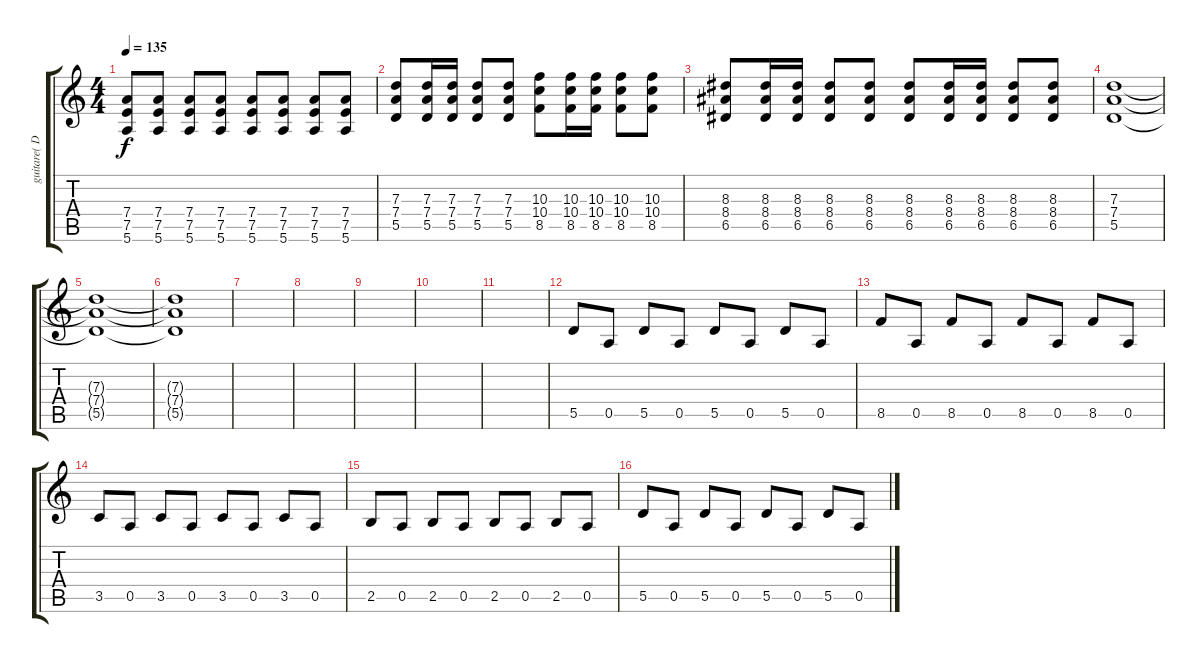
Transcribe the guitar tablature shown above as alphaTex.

\track ("guitare( Dave )" "guitare( D") {instrument distortionguitar}
\staff {score tabs}
\tuning (E4 B3 G3 D3 A2 E2) {hide}
\ts (4 4)
\tempo 135
\clef g2
\ks c
(7.4 7.5 5.6).8{dy f} (7.4 7.5 5.6).8 (7.4 7.5 5.6).8 (7.4 7.5 5.6).8 (7.4 7.5 5.6).8 (7.4 7.5 5.6).8 (7.4 7.5 5.6).8 (7.4 7.5 5.6).8 |
(7.3 7.4 5.5).8 (7.3 7.4 5.5).16 (7.3 7.4 5.5).16 (7.3 7.4 5.5).8 (7.3 7.4 5.5).8 (10.3 10.4 8.5).8 (10.3 10.4 8.5).16 (10.3 10.4 8.5).16 (10.3 10.4 8.5).8 (10.3 10.4 8.5).8 |
(8.3 8.4 6.5).8 (8.3 8.4 6.5).16 (8.3 8.4 6.5).16 (8.3 8.4 6.5).8 (8.3 8.4 6.5).8 (8.3 8.4 6.5).8 (8.3 8.4 6.5).16 (8.3 8.4 6.5).16 (8.3 8.4 6.5).8 (8.3 8.4 6.5).8 |
(7.3 7.4 5.5).1 |
(7.3{t} 7.4{t} 5.5{t}).1 |
(7.3{t} 7.4{t} 5.5{t}).1 |
|
|
|
|
|
5.5.8 0.5.8 5.5.8 0.5.8 5.5.8 0.5.8 5.5.8 0.5.8 |
8.5.8 0.5.8 8.5.8 0.5.8 8.5.8 0.5.8 8.5.8 0.5.8 |
3.5.8 0.5.8 3.5.8 0.5.8 3.5.8 0.5.8 3.5.8 0.5.8 |
2.5.8 0.5.8 2.5.8 0.5.8 2.5.8 0.5.8 2.5.8 0.5.8 |
5.5.8 0.5.8 5.5.8 0.5.8 5.5.8 0.5.8 5.5.8 0.5.8
